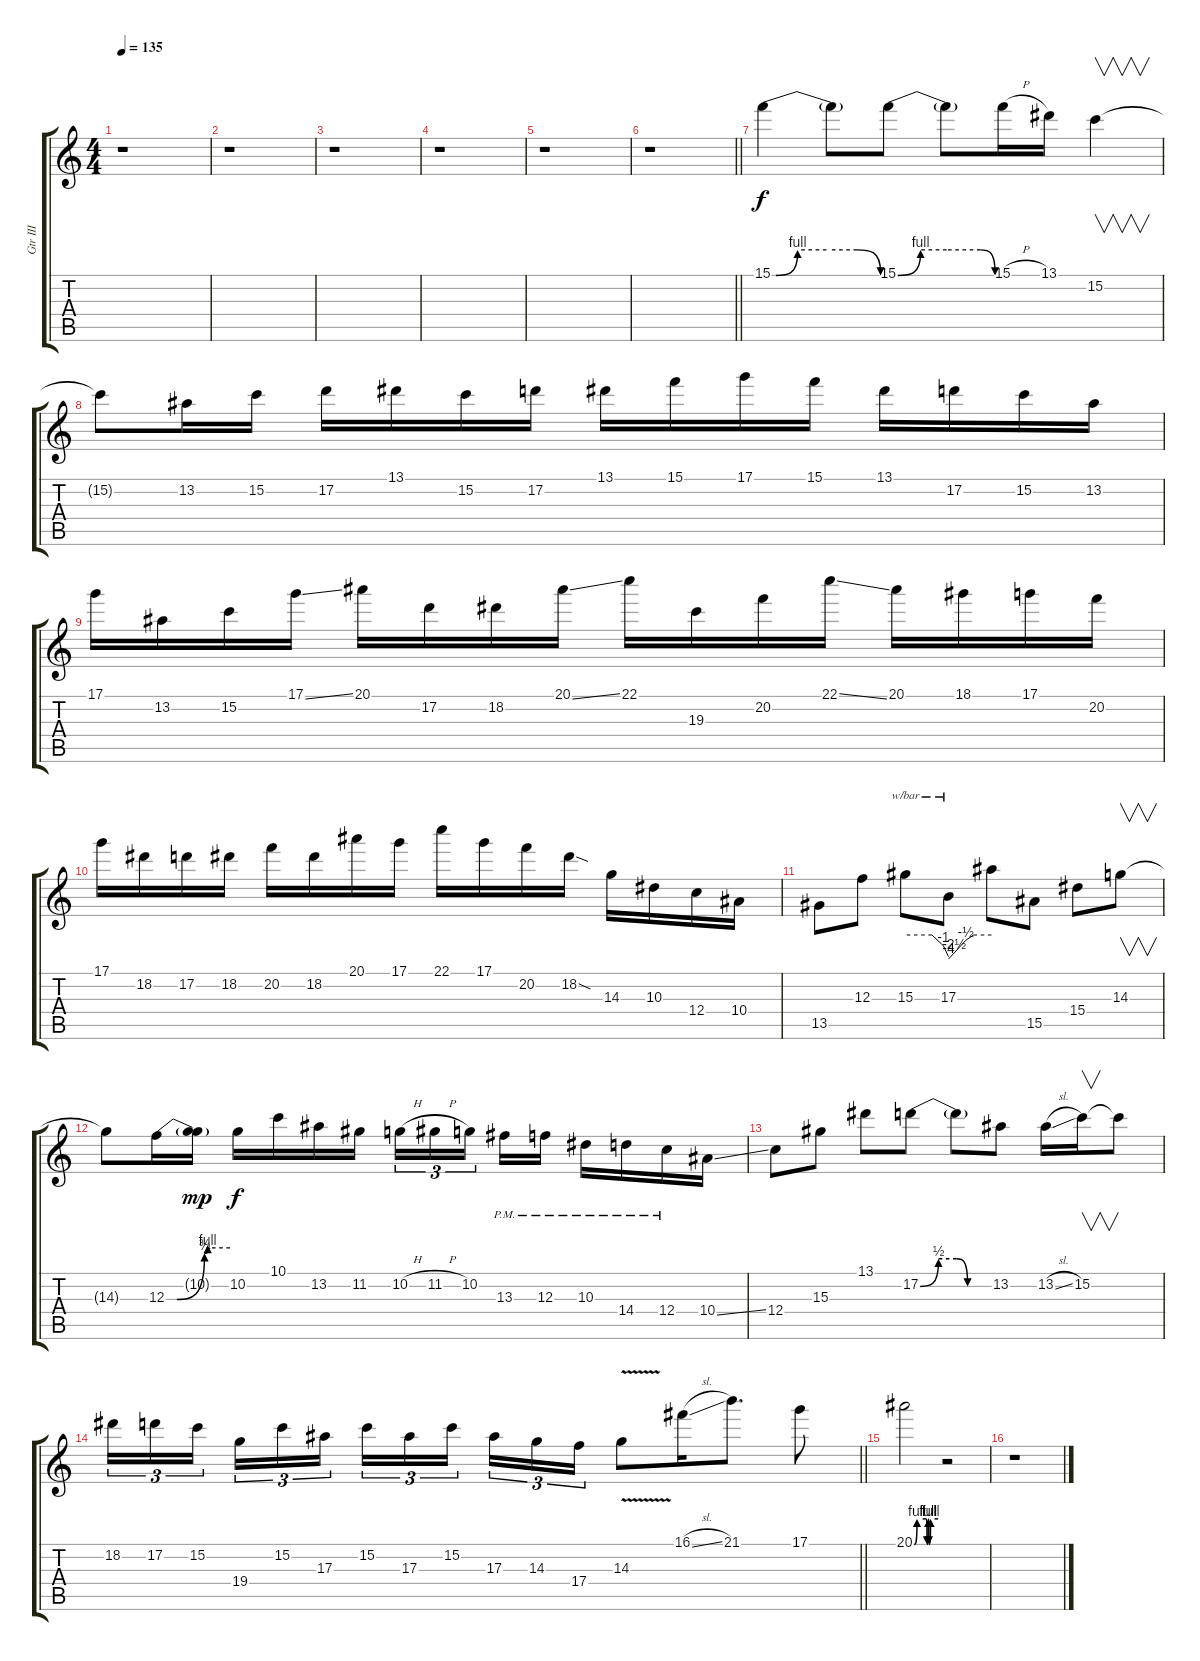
\track ("Gtr III" "Gtr III") {instrument overdrivenguitar}
\staff {score tabs}
\tuning (D4 A3 F3 C3 G2 D2) {hide}
\ts (4 4)
\tempo 135
\clef g2
\ks c
r.1{dy f} |
r.1 |
r.1 |
r.1 |
r.1 |
\barLineRight lightlight
r.1 |
15.1{be (custom 0 0 2 0 14 4 30 4 47 4 60 0)}.4{volume 16 balance 4} 15.1{t}.8 15.1{be (custom 0 0 14 4 30 4 51 4 60 0)}.8 15.1{t}.8 15.1{h}.16 13.1.16 15.2.4{v} |
15.2{t}.8 13.2.16 15.2.16 17.2.16 13.1.16 15.2.16 17.2.16 13.1.16 15.1.16 17.1.16 15.1.16 13.1.16 17.2.16 15.2.16 13.2.16 |
17.1.16 13.2.16 15.2.16 17.1{ss}.16 20.1.16 17.2.16 18.2.16 20.1{ss}.16 22.1.16 19.3.16 20.2.16 22.1{ss}.16 20.1.16 18.1.16 17.1.16 20.2.16 |
17.1.16 18.2.16 17.2.16 18.2.16 20.2.16 18.2.16 20.1.16 17.1.16 22.1.16 17.1.16 20.2.16 18.2{sod}.16 14.3.16 10.3.16 12.4.16 10.4.16 |
13.5.8 12.3.8 15.3.8{tbe (custom default 0 0 37 0 53 -4 60 -16)} 17.3.8{tbe (custom default 0 -22 8 -10 24 -2 35 0 60 0)} 17.3{t}.8 15.5.8 15.4.8 14.3.8{v} |
14.3{t}.8 12.3{be (custom 0 0 10 0 36 3 39 4 60 4)}.16 (10.2{g} 12.3{t}).16{dy mp} 10.2.16{dy f} 10.1.16 13.2.16 11.2.16 10.2{h}.16{tu (3 2)} 11.2{h}.16{tu (3 2)} 10.2.16{tu (3 2) beam splitsecondary} 13.3{pm}.16 12.3{pm}.16 10.3{pm}.16 14.4{pm}.16 12.4{pm}.16 10.4{ss}.16 |
12.4.8 15.3.8 13.1.8 17.2{be (custom 0 0 15 2 30 2 39 0 60 0)}.8 17.2{t}.8 13.2.8 13.2{sl}.16 15.2.16{v} 15.2{t}.8 |
\barLineRight lightlight
18.2.16{tu (3 2)} 17.2.16{tu (3 2)} 15.2.16{tu (3 2) beam splitsecondary} 19.4.16{tu (3 2)} 15.2.16{tu (3 2)} 17.3.16{tu (3 2)} 15.2.16{tu (3 2)} 17.3.16{tu (3 2)} 15.2.16{tu (3 2) beam splitsecondary} 17.3.16{tu (3 2)} 14.3.16{tu (3 2)} 17.4.16{tu (3 2)} 14.3{v}.8 16.1{sl}.16 21.1.8{d} 17.1.8 |
20.1{be (custom 0 0 7 4 30 4 32 0 35 4 37 0 41 4 60 4)}.2 r.2 |
r.1
